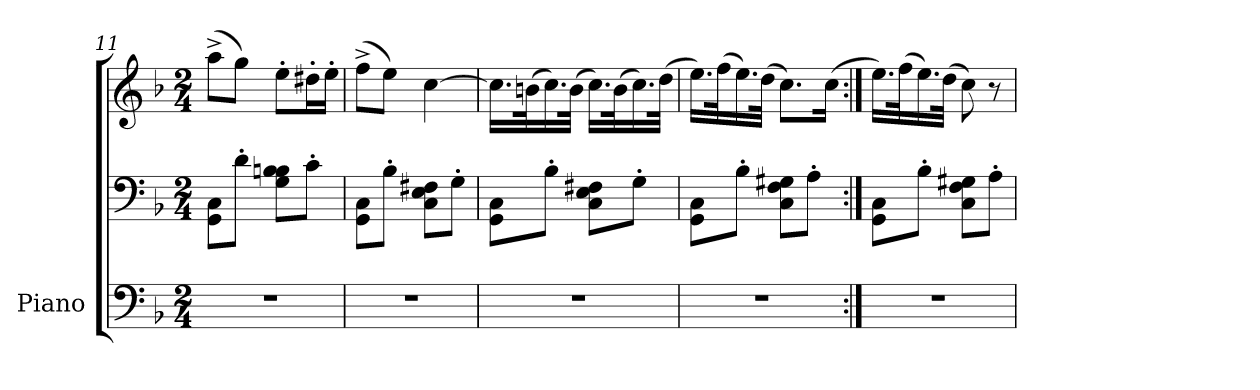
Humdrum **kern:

**kern	**kern	**kern
*part1	*part1	*part1
*staff3	*staff2	*staff1
*I"Piano	*	*
*I'Pno.	*	*
*clefF4	*clefF4	*clefG2
*k[b-]	*k[b-]	*k[b-]
*M2/4	*M2/4	*M2/4
=11	=11	=11
2r	8GG\ 8C\L	(>8aa^\L
.	8d'\J	8gg\J)
.	8G\ 8B-\ 8Bn\L	8ee'\L
.	8c'\J	16dd#X'\L
.	.	16ee'\JJ
=12	=12	=12
2r	8GG\ 8C\L	(>8ff^\L
.	8B-'\J	8ee\J)
.	8C\ 8E\ 8F#X\L	[4cc\
.	8G'\J	.
=13	=13	=13
2r	8GG\ 8C\L	16.cc\LL]
.	.	(>32bn\K
.	8B-'\J	16.cc\)
.	.	(>32b\JJk
.	8C\ 8E\ 8F#X\L	16.cc\LL)
.	.	(>32b\K
.	8G'\J	16.cc\)
.	.	(>32dd\JJk
=14	=14	=14
2r	8GG\ 8C\L	16.ee\LL)
.	.	(>32ff\K
.	8B-'\J	16.ee\)
.	.	(>32dd\JJk
.	8C\ 8F\ 8G#X\L	8.cc\L)
.	8A'\J	.
.	.	(>16cc\Jk
=15:|!	=15:|!	=15:|!
2r	8GG\ 8C\L	16.ee\LL)
.	.	(>32ff\K
.	8B-'\J	16.ee\)
.	.	(>32dd\JJk
.	8C\ 8F\ 8G#X\L	8cc\)
.	8A'\J	8r
=	=	=
*-	*-	*-
